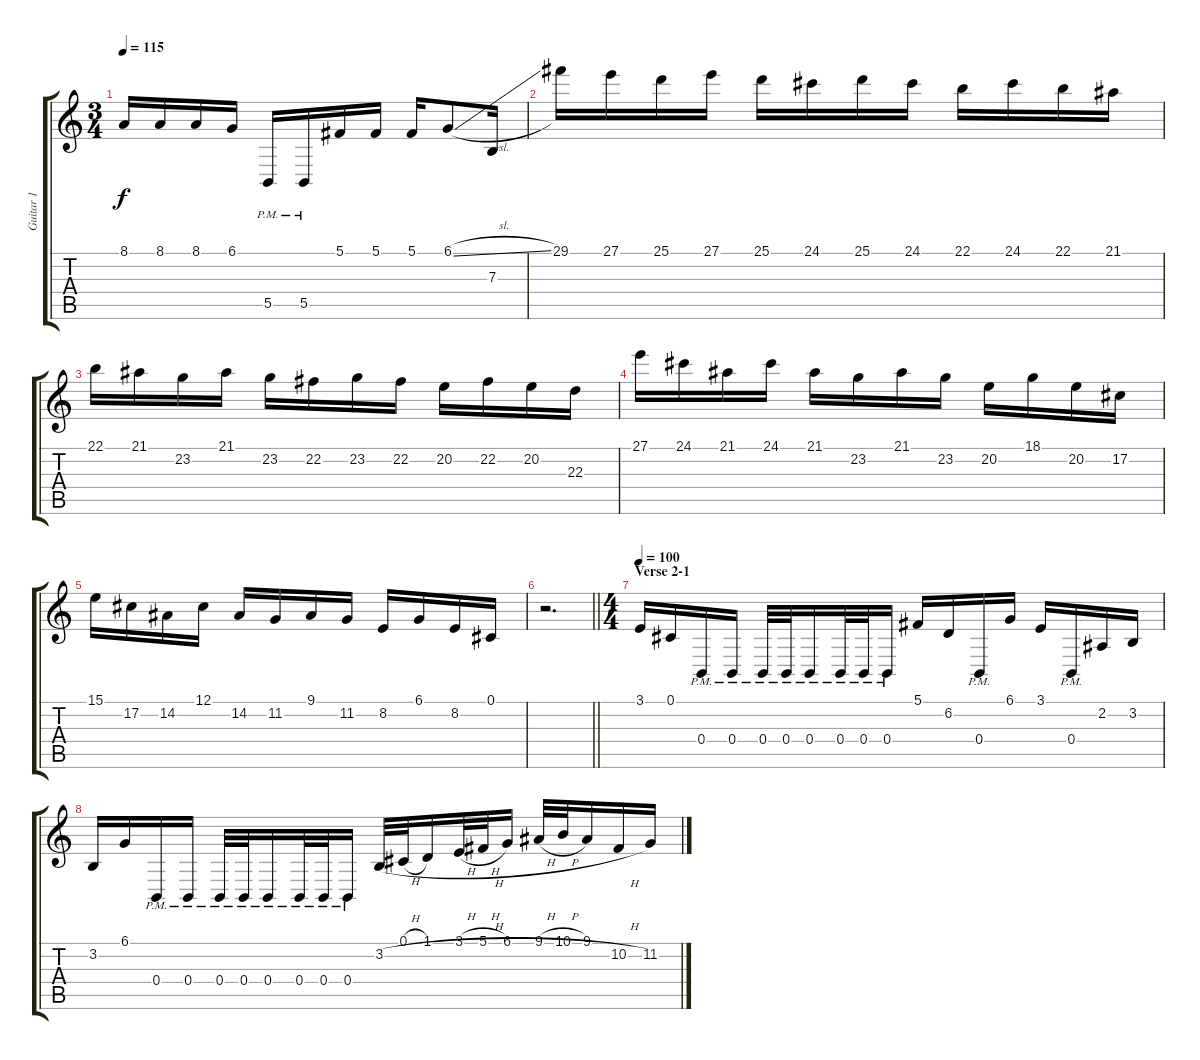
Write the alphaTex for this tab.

\track ("Guitar 1" "Guitar 1") {instrument brightacousticpiano}
\staff {score tabs}
\tuning (Db4 Ab3 E3 B2 Gb2 B1) {hide}
\ts (3 4)
\tempo 115
\clef g2
\ks c
8.1.16{dy f} 8.1.16 8.1.16 6.1.16 5.5{pm}.16 5.5{pm}.16 5.1.16 5.1.16 5.1.16 6.1{sl}.8 7.3.16 |
29.1.16 27.1.16 25.1.16 27.1.16 25.1.16 24.1.16 25.1.16 24.1.16 22.1.16 24.1.16 22.1.16 21.1.16 |
22.1.16 21.1.16 23.2.16 21.1.16 23.2.16 22.2.16 23.2.16 22.2.16 20.2.16 22.2.16 20.2.16 22.3.16 |
27.1.16 24.1.16 21.1.16 24.1.16 21.1.16 23.2.16 21.1.16 23.2.16 20.2.16 18.1.16 20.2.16 17.2.16 |
15.1.16 17.2.16 14.2.16 12.1.16 14.2.16 11.2.16 9.1.16 11.2.16 8.2.16 6.1.16 8.2.16 0.1.16 |
\barLineRight lightlight
r.2{d} |
\ts (4 4)
\section ("" "Verse 2-1")
\tempo 100
3.1.16 0.1.16 0.4{pm}.16 0.4{pm}.16 0.4{pm}.32 0.4{pm}.32 0.4{pm}.16 0.4{pm}.32 0.4{pm}.32 0.4{pm}.16 5.1.16 6.2.16 0.4{pm}.16 6.1.16 3.1.16 0.4{pm}.16 2.2.16 3.2.16 |
3.2.16 6.1.16 0.4{pm}.16 0.4{pm}.16 0.4{pm}.32 0.4{pm}.32 0.4{pm}.16 0.4{pm}.32 0.4{pm}.32 0.4{pm}.16 3.2{h}.32 0.1{h}.32 1.1.16 3.1{h}.32 5.1{h}.32 6.1.16 9.1{h}.32 10.1{h}.32 9.1.16 10.2{h}.16 11.2.16
